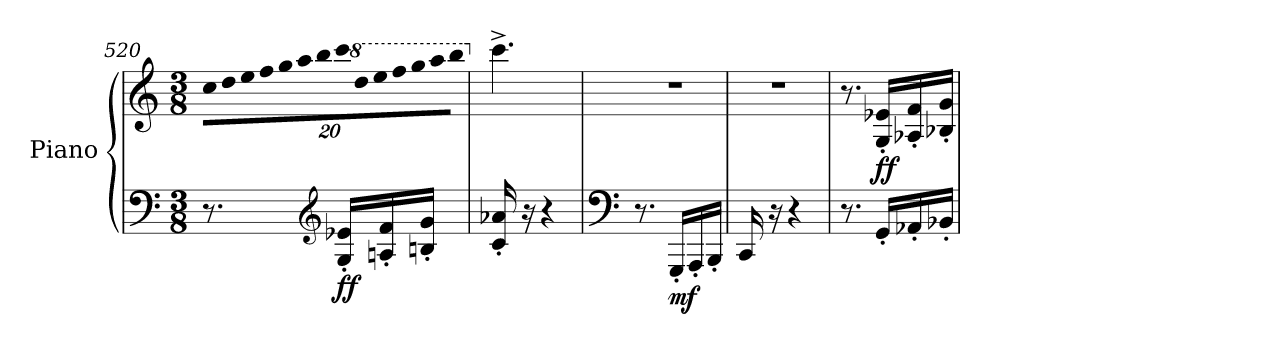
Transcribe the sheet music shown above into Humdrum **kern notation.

**kern	**kern	**dynam
*part1	*part1	*part1
*staff2	*staff1	*staff1/2
*I"Piano	*	*
*I'Pno.	*	*
!!LO:PB:g=z
*clefF4	*clefG2	*
*k[]	*k[]	*
*M3/8	*M3/8	*
*	*Xbrackettup	*
=520	=520	=520
!	!LO:N:vis=8	!
8.r	640%17cc\L	.
!	!LO:N:vis=8	!
.	640%17dd\	.
!	!LO:N:vis=8	!
.	640%17ee\	.
!	!LO:N:vis=8	!
.	640%17ff\	.
!	!LO:N:vis=8	!
.	640%17gg\	.
!	!LO:N:vis=8	!
.	640%17aa\	.
!	!LO:N:vis=8	!
.	640%17bb\	.
!	!LO:N:vis=8	!
.	640%17ccc\	.
*clefG2	*	*
!	!	!LO:DY:b=2
16G/' 16e-X/'LL	.	ff
*	*8va	*
!	!LO:N:vis=8	!
.	640%17ddd\	.
!	!LO:N:vis=8	!
.	640%17eee\	.
16An/' 16f/'	.	.
!	!LO:N:vis=8	!
.	640%17fff\	.
!	!LO:N:vis=8	!
.	640%17ggg\	.
16Bn/' 16g/'JJ	.	.
!	!LO:N:vis=8	!
.	640%17aaa\	.
!	!LO:N:vis=8	!
.	640%17bbb\J	.
*	*X8va	*
.	320ryy	.
=521	=521	=521
*	*8va	*
16c/' 16a-X/'	(>4.cccc^\	.
16r	.	.
4r	.	.
=522	=522	=522
*clefF4	*	*
*	*X8va	*
8.r	4.r)	.
!	!	!LO:DY:b=2
16GGG'/LL	.	mf
16AAA'/	.	.
16BBB'/JJ	.	.
=523	=523	=523
16CC/	4.r	.
16r	.	.
4r	.	.
=524	=524	=524
8.r	8.r	.
!	!	!LO:DY:b
16GG'/LL	16G/' 16e-X/'LL	ff
16AA-X'/	16A-X/' 16f/'	.
16BB-X'/JJ	16B-X/' 16g/'JJ	.
=	=	=
*-	*-	*-
